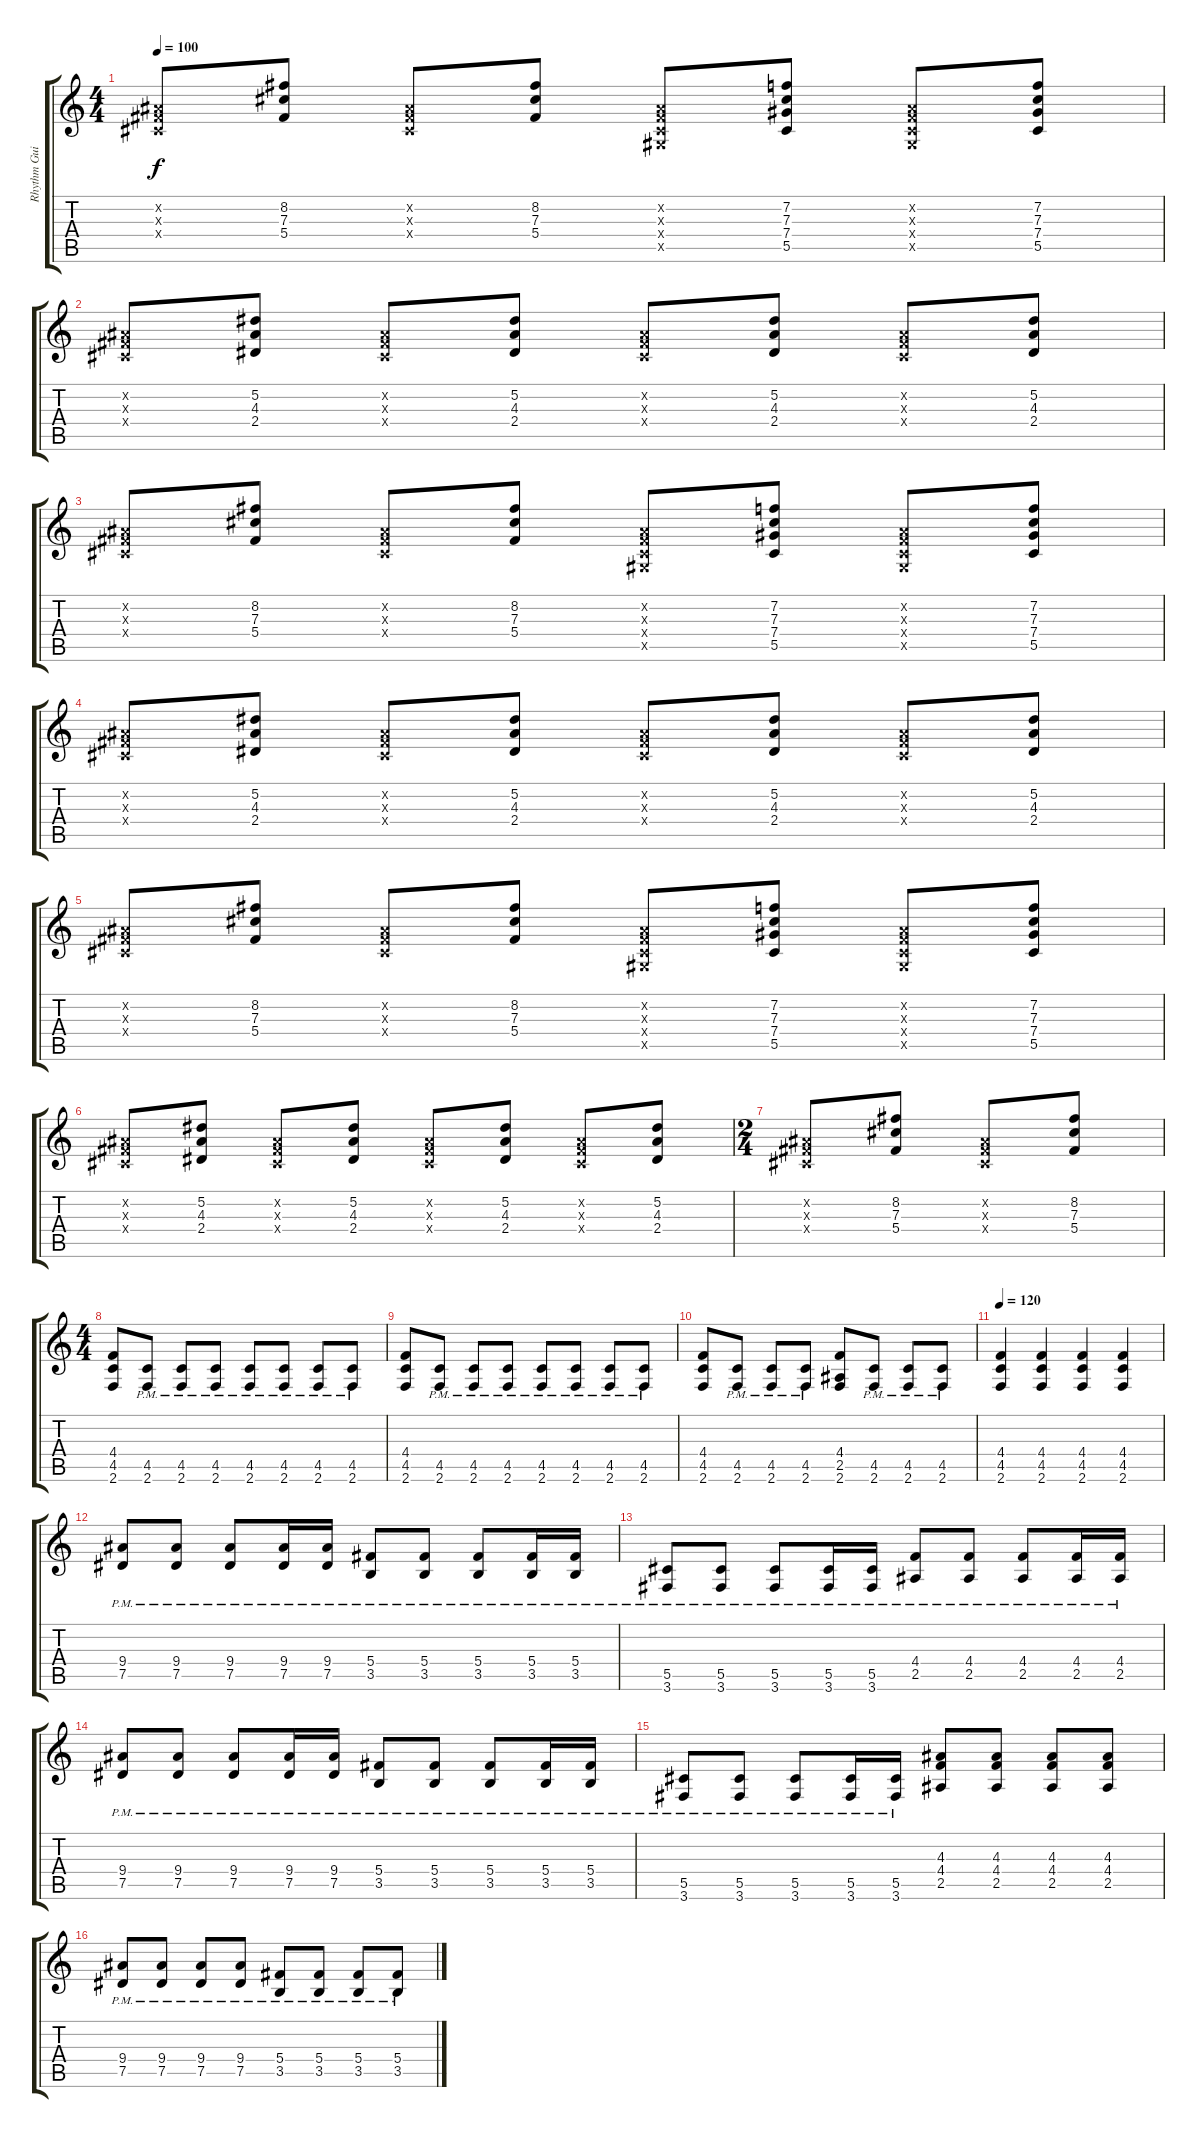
\track ("Rhythm Guitar" "Rhythm Gui") {instrument distortionguitar}
\staff {score tabs}
\tuning (Eb4 Bb3 Gb3 Db3 Ab2 Eb2) {hide}
\ts (4 4)
\tempo 100
\clef g2
\ks c
(0.2{x} 0.3{x} 0.4{x}).8{dy f} (8.2 7.3 5.4).8 (0.2{x} 0.3{x} 0.4{x}).8 (8.2 7.3 5.4).8 (0.2{x} 0.3{x} 0.4{x} 0.5{x}).8 (7.2 7.3 7.4 5.5).8 (0.2{x} 0.3{x} 0.4{x} 0.5{x}).8 (7.2 7.3 7.4 5.5).8 |
(0.2{x} 0.3{x} 0.4{x}).8 (5.2 4.3 2.4).8 (0.2{x} 0.3{x} 0.4{x}).8 (5.2 4.3 2.4).8 (0.2{x} 0.3{x} 0.4{x}).8 (5.2 4.3 2.4).8 (0.2{x} 0.3{x} 0.4{x}).8 (5.2 4.3 2.4).8 |
(0.2{x} 0.3{x} 0.4{x}).8 (8.2 7.3 5.4).8 (0.2{x} 0.3{x} 0.4{x}).8 (8.2 7.3 5.4).8 (0.2{x} 0.3{x} 0.4{x} 0.5{x}).8 (7.2 7.3 7.4 5.5).8 (0.2{x} 0.3{x} 0.4{x} 0.5{x}).8 (7.2 7.3 7.4 5.5).8 |
(0.2{x} 0.3{x} 0.4{x}).8 (5.2 4.3 2.4).8 (0.2{x} 0.3{x} 0.4{x}).8 (5.2 4.3 2.4).8 (0.2{x} 0.3{x} 0.4{x}).8 (5.2 4.3 2.4).8 (0.2{x} 0.3{x} 0.4{x}).8 (5.2 4.3 2.4).8 |
(0.2{x} 0.3{x} 0.4{x}).8 (8.2 7.3 5.4).8 (0.2{x} 0.3{x} 0.4{x}).8 (8.2 7.3 5.4).8 (0.2{x} 0.3{x} 0.4{x} 0.5{x}).8 (7.2 7.3 7.4 5.5).8 (0.2{x} 0.3{x} 0.4{x} 0.5{x}).8 (7.2 7.3 7.4 5.5).8 |
(0.2{x} 0.3{x} 0.4{x}).8 (5.2 4.3 2.4).8 (0.2{x} 0.3{x} 0.4{x}).8 (5.2 4.3 2.4).8 (0.2{x} 0.3{x} 0.4{x}).8 (5.2 4.3 2.4).8 (0.2{x} 0.3{x} 0.4{x}).8 (5.2 4.3 2.4).8 |
\ts (2 4)
(0.2{x} 0.3{x} 0.4{x}).8 (8.2 7.3 5.4).8 (0.2{x} 0.3{x} 0.4{x}).8 (8.2 7.3 5.4).8 |
\ts (4 4)
(4.4 4.5 2.6).8 (4.5{pm} 2.6{pm}).8 (4.5{pm} 2.6{pm}).8 (4.5{pm} 2.6{pm}).8 (4.5{pm} 2.6{pm}).8 (4.5{pm} 2.6{pm}).8 (4.5{pm} 2.6{pm}).8 (4.5{pm} 2.6{pm}).8 |
(4.4 4.5 2.6).8 (4.5{pm} 2.6{pm}).8 (4.5{pm} 2.6{pm}).8 (4.5{pm} 2.6{pm}).8 (4.5{pm} 2.6{pm}).8 (4.5{pm} 2.6{pm}).8 (4.5{pm} 2.6{pm}).8 (4.5{pm} 2.6{pm}).8 |
(4.4 4.5 2.6).8 (4.5{pm} 2.6{pm}).8 (4.5{pm} 2.6{pm}).8 (4.5{pm} 2.6{pm}).8 (4.4 2.5 2.6).8 (4.5{pm} 2.6{pm}).8 (4.5{pm} 2.6{pm}).8 (4.5{pm} 2.6{pm}).8 |
\tempo 120
(4.4 4.5 2.6).4 (4.4 4.5 2.6).4 (4.4 4.5 2.6).4 (4.4 4.5 2.6).4 |
(9.4{pm} 7.5{pm}).8 (9.4{pm} 7.5{pm}).8 (9.4{pm} 7.5{pm}).8 (9.4{pm} 7.5{pm}).16 (9.4{pm} 7.5{pm}).16 (5.4{pm} 3.5{pm}).8 (5.4{pm} 3.5{pm}).8 (5.4{pm} 3.5{pm}).8 (5.4{pm} 3.5{pm}).16 (5.4{pm} 3.5{pm}).16 |
(5.5{pm} 3.6{pm}).8 (5.5{pm} 3.6{pm}).8 (5.5{pm} 3.6{pm}).8 (5.5{pm} 3.6{pm}).16 (5.5{pm} 3.6{pm}).16 (4.4{pm} 2.5{pm}).8 (4.4{pm} 2.5{pm}).8 (4.4{pm} 2.5{pm}).8 (4.4{pm} 2.5{pm}).16 (4.4{pm} 2.5{pm}).16 |
(9.4{pm} 7.5{pm}).8 (9.4{pm} 7.5{pm}).8 (9.4{pm} 7.5{pm}).8 (9.4{pm} 7.5{pm}).16 (9.4{pm} 7.5{pm}).16 (5.4{pm} 3.5{pm}).8 (5.4{pm} 3.5{pm}).8 (5.4{pm} 3.5{pm}).8 (5.4{pm} 3.5{pm}).16 (5.4{pm} 3.5{pm}).16 |
(5.5{pm} 3.6{pm}).8 (5.5{pm} 3.6{pm}).8 (5.5{pm} 3.6{pm}).8 (5.5{pm} 3.6{pm}).16 (5.5{pm} 3.6{pm}).16 (4.3 4.4 2.5).8 (4.3 4.4 2.5).8 (4.3 4.4 2.5).8 (4.3 4.4 2.5).8 |
(9.4{pm} 7.5{pm}).8 (9.4{pm} 7.5{pm}).8 (9.4{pm} 7.5{pm}).8 (9.4{pm} 7.5{pm}).8 (5.4{pm} 3.5{pm}).8 (5.4{pm} 3.5{pm}).8 (5.4{pm} 3.5{pm}).8 (5.4{pm} 3.5{pm}).8
